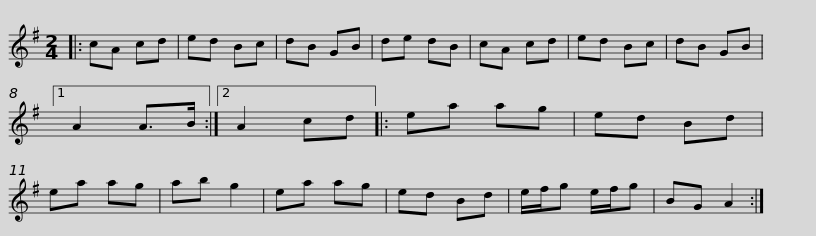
X:1
L:1/8
M:2/4
I:linebreak $
K:G
V:1 treble
V:1
|: cA cd | ed Bc | dB GB | de dB | cA cd | %5
 ed Bc | dB GB |1 A2 A>B :|2 A2 cd |: ea ag |$ %10
 ed Bd | ea ag | ab g2 | ea ag | ed Bd | %15
 e/f/g e/f/g | BG A2 :| %17
